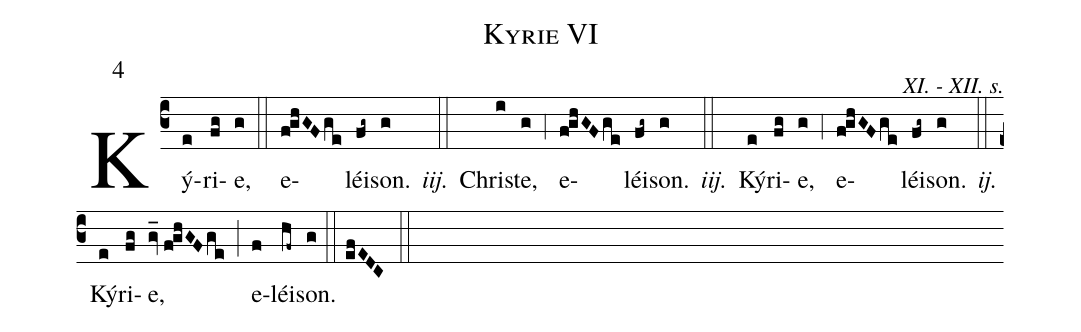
name:Kyrie VI;
mode:4;
commentary:XI. - XII. s.;
%%
(c3) K<v>\'y</v>(e)ri(fg)e,(g) (::)
e(f!ghGFge)léi(fg~)son.(g) <v>\textit{iij.}</v>(::)

Chri(i)ste,(g) (,4)
e(f!ghGFge)léi(fg~)son.(g) <v>\textit{iij.}</v>(::)

K<v>\'y</v>(e)ri(fg)e,(g) (,4)
e(f!ghGFge)léi(fg~)son.(g) <v>\textit{ij.}</v>(::)

K<v>\'y</v>(e)ri(fg)e,(gv_//f!ghGFge) (;)
e(f)léi(hf~)son.(g::efEDC) (::)
